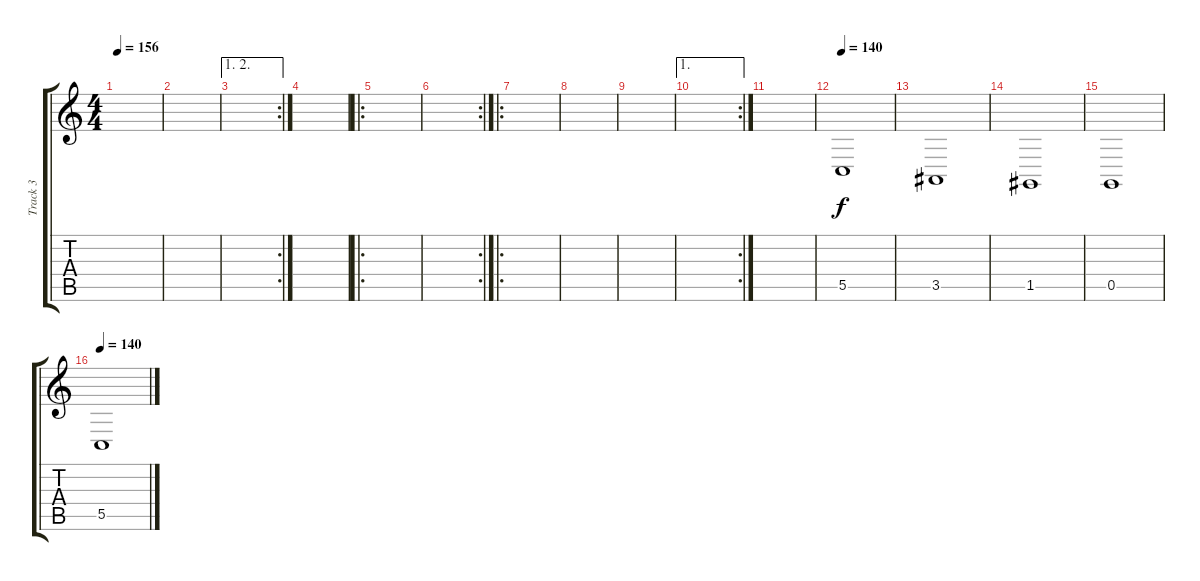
\track ("Track 3" "Track 3") {instrument synthstrings2}
\staff {score tabs}
\tuning (D4 A3 F3 C3 G2 C2) {hide}
\ts (4 4)
\tempo 156
\clef g2
\ks c
|
|
\ae (1 2)
\rc 2
|
|
\ro
|
\rc 2
|
\ro
|
|
|
\ae 1
\rc 2
|
|
\tempo 140
5.5.1{volume 11} |
3.5.1 |
1.5.1 |
0.5.1 |
\tempo 140
5.5.1
